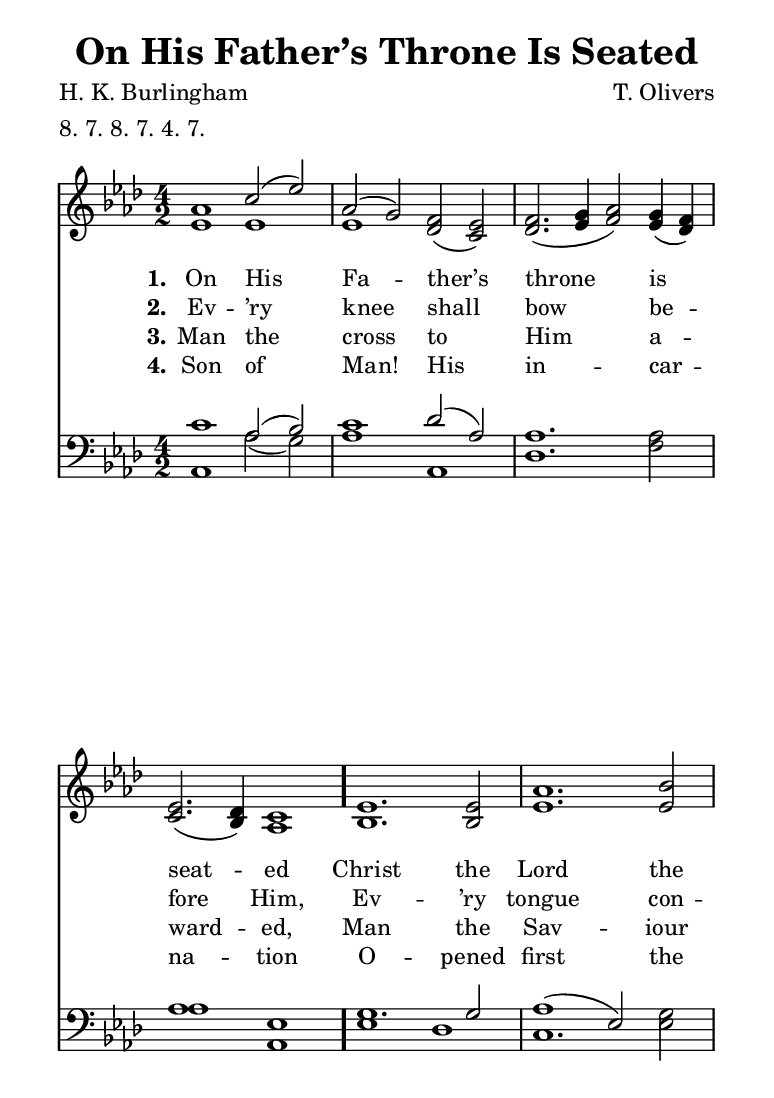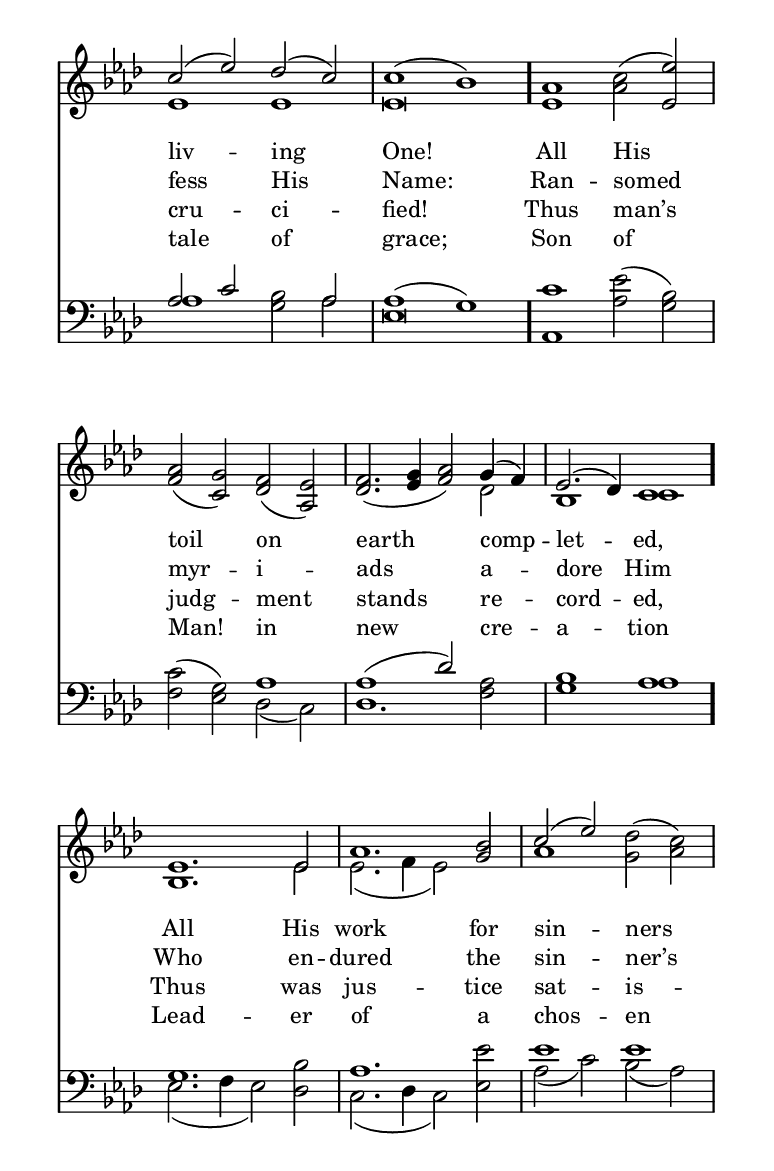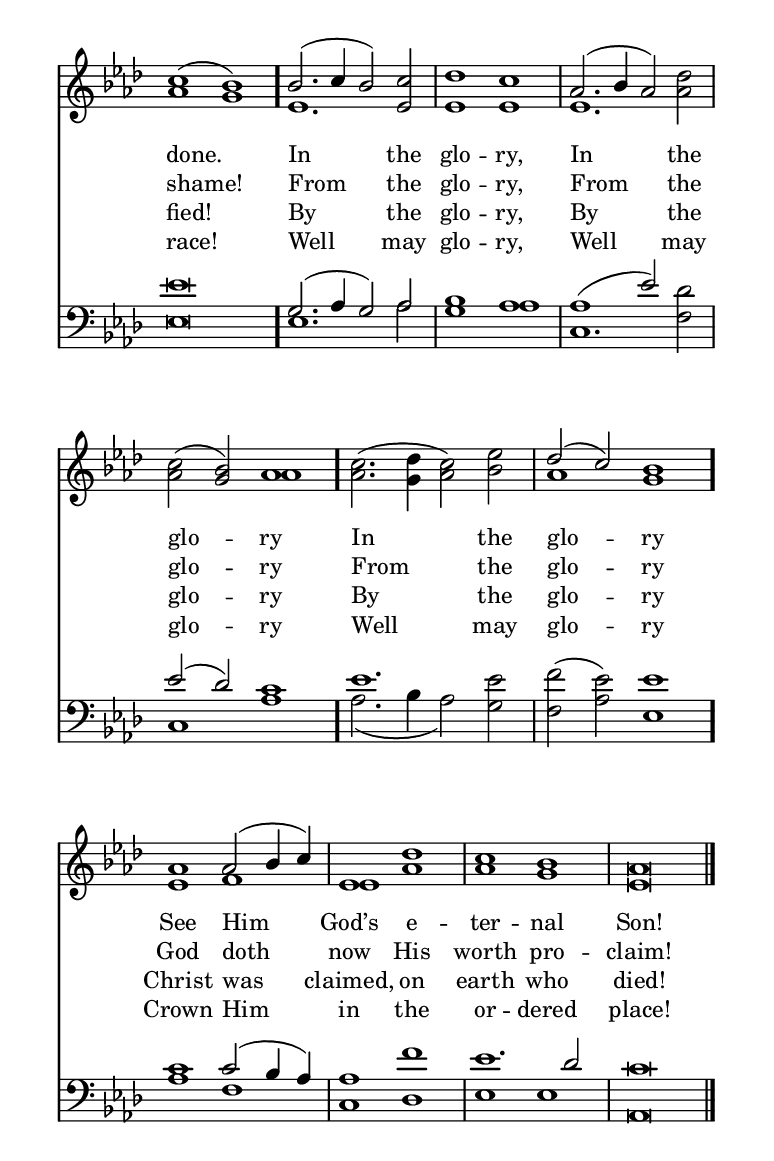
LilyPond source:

\include "common/global.ily"
\paper {
  \include "common/paper.ily"
  system-count = #(cond (is-eogsized 4) (#t #f))
}

\header{
  hymnnumber = "185"
  title = "On His Father’s Throne Is Seated"
  tunename = ""
  meter = "8. 7. 8. 7. 4. 7."
  poet = "H. K. Burlingham"
  composer = "T. Olivers"
  %copyright = ""
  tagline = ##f
}

% for fermata in MIDI
ta = { \tempo 2=100 }
tb = { \tempo 2=50 }

global = {
  \include "common/overrides.ily"
  \override Staff.TimeSignature.style = #'numbered
  \time 4/2
  \override Score.MetronomeMark.transparent = ##t % hide all fermata changes too
  \ta
  \key aes \major
  \autoBeamOff
}

notesSoprano = {
\global
\relative c'' {

  aes1 c2( ees) | aes,( g) f( ees) | f2.( g4 aes2) g4( f) | ees2.( des4) c1 |
  ees1. ees2 | aes1. bes2 | c2( ees) des( c) | c1( bes) |
  aes1 c2( ees) | aes,( g) f( ees) | f2.( g4 aes2) g4( f) | ees2.( des4) c1 |
  ees1. ees2 | aes1. bes2 | c( ees) des( c) | c1( bes) |
  bes2.( c4 bes2) c | des1 c | aes2.( bes4 aes2) des2 | c2( bes) aes1 |
  c2.( des4 c2) ees | des( c) bes1 |
  aes1 aes2( bes4 c) | ees,1 des' | c bes | aes\breve
  \bar "|."

}
}

notesAlto = {
\global
\relative e' {

  ees1 ees | ees des2( c) | des2.( ees4 f2) ees4( des) | c2.( bes4) aes1 |
  bes1. bes2 | ees1. ees2 | ees1 ees | ees\breve |
  ees1 aes2( ees) | f( c) des( aes) | des2.( ees4 f2) des2 | bes1 c |
  bes1. ees2 | ees2.( f4 ees2) g | aes1 g2( aes) | aes1( g) |
  ees1. ees2 | ees1 ees | ees1. aes2 | aes( g) aes1 |
  aes2.( g4 aes2) bes2 | aes1 g |
  ees1 f | ees aes | aes g | ees\breve

}
}

notesTenor = {
\global
\relative a {

  c1 aes2( bes) | c1 des2( aes) | aes1. aes2 | aes1 ees |
  g1. g2 | aes1( ees2) g2 | aes2 c bes aes | aes1( g) |
  c1 ees2( bes) | c( g) aes1 | aes1( des2) aes2 | bes1 aes |
  g1. bes2 | aes1. ees'2 | ees1 ees | ees\breve |
  g,2.( aes4 g2) aes | bes1 aes | aes1( ees'2) des | ees( des) c1 |
  ees1. ees2 | f2( ees) ees1 |
  c1 c2( bes4 aes) | aes1 f' | ees1. des2 | c\breve

}
}

notesBass = {
\global
\relative f, {

  aes1 aes'2( g) | aes1 aes, | des1. f2 | aes1 aes, |
  ees'1 des | c1. ees2 | aes1 g2 aes | ees\breve
  aes,1 aes'2( g) | f( ees) des( c) | des1. f2 | g1 aes1 |
  ees2.( f4 ees2) des | c2.( des4 c2) ees2 | aes( c) bes( aes) | ees\breve |
  ees1. aes2 | g1 aes | c,1. f2 | c1 aes' |
  aes2.( bes4 aes2) g | f( aes) ees1 |
  aes1 f | c des | ees ees | aes,\breve

}
}

wordsA = \lyricmode {
\set stanza = "1."

On His Fa -- ther’s throne is seat -- ed \bar "."
Christ the Lord the liv -- ing One! \bar "."
All His toil on earth comp -- let -- ed, \bar "."
All His work for sin -- ners done. \bar "."
%{HIDE>%} In the glo -- ry, In the glo -- ry \bar "." %{<HIDE%}
In the glo -- ry \bar "."
See Him God’s e -- ter -- nal Son! \bar "."

}

wordsB = \lyricmode {
\set stanza = "2."

Ev -- ’ry knee shall bow be -- fore Him,
Ev -- ’ry tongue con -- fess His Name:
Ran -- somed myr -- i -- ads a -- dore Him
Who en -- dured the sin -- ner’s shame!
%{HIDE>%} From the glo -- ry, From the glo -- ry %{<HIDE%}
From the glo -- ry
God doth now His worth pro -- claim!

}

wordsC = \lyricmode {
\set stanza = "3."

Man the cross to Him a -- ward -- ed,
Man the Sav -- iour cru -- ci -- fied!
Thus man’s judg -- ment stands re -- cord -- ed,
Thus was jus -- tice sat -- is -- fied!
%{HIDE>%} By the glo -- ry, By the glo -- ry %{<HIDE%}
By the glo -- ry
Christ was claimed, on earth who died!

}

wordsD = \lyricmode {
\set stanza = "4."

Son of Man! His in -- car -- na -- tion
O -- pened first the tale of grace;
Son of Man! in new cre -- a -- tion
Lead -- er of a chos -- en race!
%{HIDE>%} Well may glo -- ry, Well may glo -- ry %{<HIDE%}
Well may glo -- ry
Crown Him in the or -- dered place!

}

\score {
  \context ChoirStaff <<
    \context Staff = upper <<
      \set Staff.autoBeaming = ##f
      \set ChoirStaff.systemStartDelimiter = #'SystemStartBar
      \set ChoirStaff.printPartCombineTexts = ##f
      \partcombine #'(2 . 9) \notesSoprano \notesAlto
      \context NullVoice = sopranos { \voiceOne << \notesSoprano >> }
      \context NullVoice = altos { \voiceTwo << \notesAlto >> }
      \context Lyrics = one   \lyricsto sopranos \wordsA
      \context Lyrics = two   \lyricsto sopranos \wordsB
      \context Lyrics = three \lyricsto sopranos \wordsC
      \context Lyrics = four  \lyricsto sopranos \wordsD
    >>
    \context Staff = men <<
      \clef bass
      \set ChoirStaff.printPartCombineTexts = ##f
      \partcombine #'(2 . 9) \notesTenor \notesBass
      \context NullVoice = tenors { \voiceOne << \notesTenor >> }
      \context NullVoice = basses { \voiceTwo << \notesBass >> }
    >>
  >>
  \layout {
    \include "common/layout.ily"
  }
  \midi{
    \include "common/midi.ily"
  }
}

\version "2.19.49"  % necessary for upgrading to future LilyPond versions.

% vi:set et ts=2 sw=2 ai nocindent syntax=lilypond:
